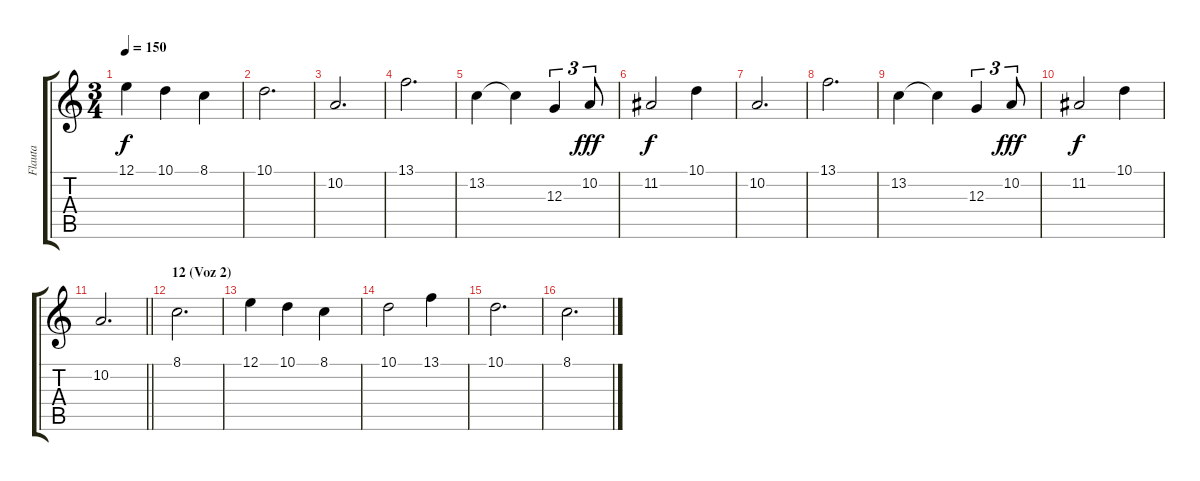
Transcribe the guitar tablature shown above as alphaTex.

\track ("Flauta" "Flauta") {instrument flute}
\staff {score tabs}
\tuning (E4 B3 G3 D3 A2 E2) {hide}
\ts (3 4)
\tempo 150
\clef g2
\ks c
12.1.4{dy f} 10.1.4 8.1.4 |
10.1.2{d} |
10.2.2{d} |
13.1.2{d} |
13.2.4 13.2{t}.4 12.3.4{tu (3 2)} 10.2.8{tu (3 2) dy fff} |
11.2.2{dy f} 10.1.4 |
10.2.2{d} |
13.1.2{d} |
13.2.4 13.2{t}.4 12.3.4{tu (3 2)} 10.2.8{tu (3 2) dy fff} |
11.2.2{dy f} 10.1.4 |
\barLineRight lightlight
10.2.2{d} |
\section ("" "12 (Voz 2)")
8.1.2{d} |
12.1.4 10.1.4 8.1.4 |
10.1.2 13.1.4 |
10.1.2{d} |
8.1.2{d}
